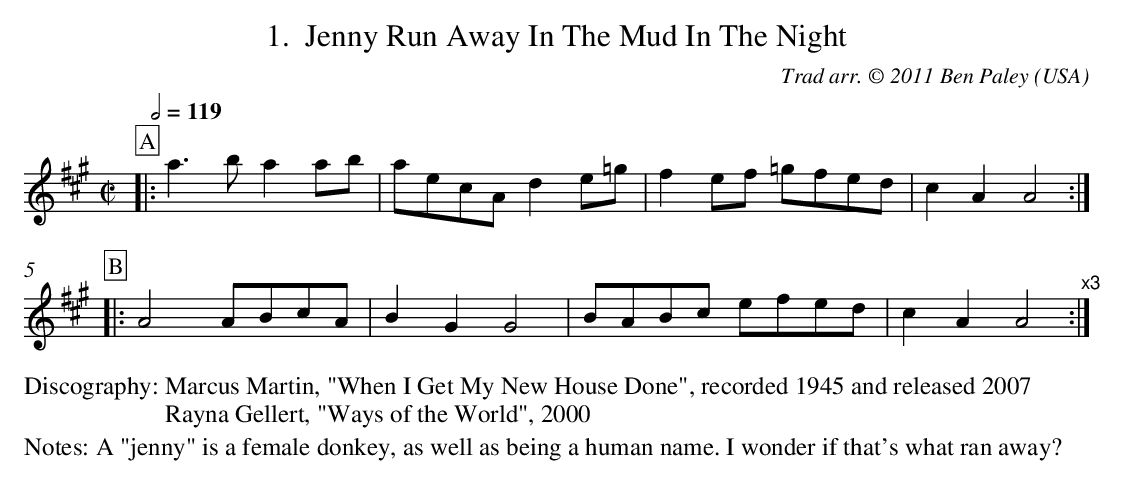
X:1
T:Jenny Run Away In The Mud In The Night
L:1/8
M:C|
C:Trad arr. © 2011 Ben Paley
O:USA
Q:1/2=119
K:A
P:A
|: a3b a2ab | aecA d2e=g | f2ef =gfed | c2A2 A4 :|
P:B
|: A4 ABcA | B2G2 G4 | BABc efed | c2A2 A4 "^x3":|
